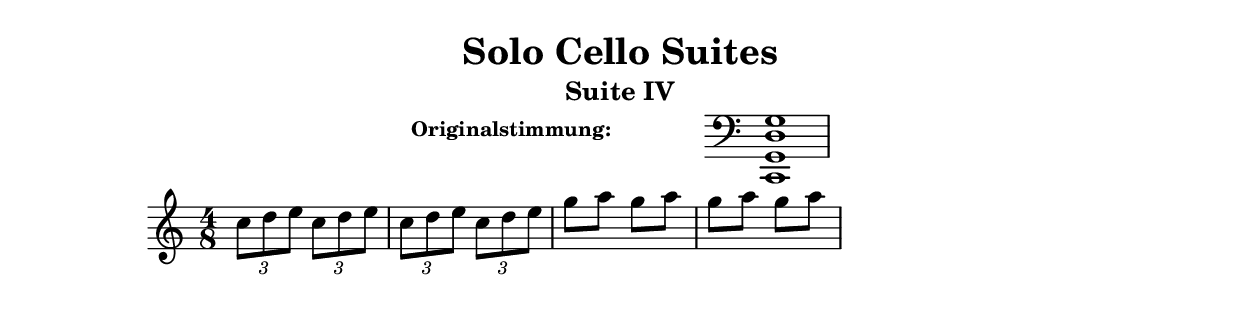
\header {
    texidoc = "Use \\score block as markup command."
}

\version "2.16.0"

tuning = \markup {
    \score {
	\new Staff \with {
	    \remove Time_signature_engraver
	} {
	    \clef bass  <c, g, d g>1
	}
	\layout { ragged-right = ##t }
    }
}


\header {
    title = "Solo Cello Suites"
    subtitle = "Suite IV"
    subsubtitle = \markup { "Originalstimmung:" \tuning }
}

\relative c'' {
    \time 4/8
    \times 2/3 { c8 d e } \times 2/3 {c d e}
    \times 2/3 { c8 d e } \times 2/3 {c d e}
    g8 a8 g8 a
    g8 a8 g8 a
}

